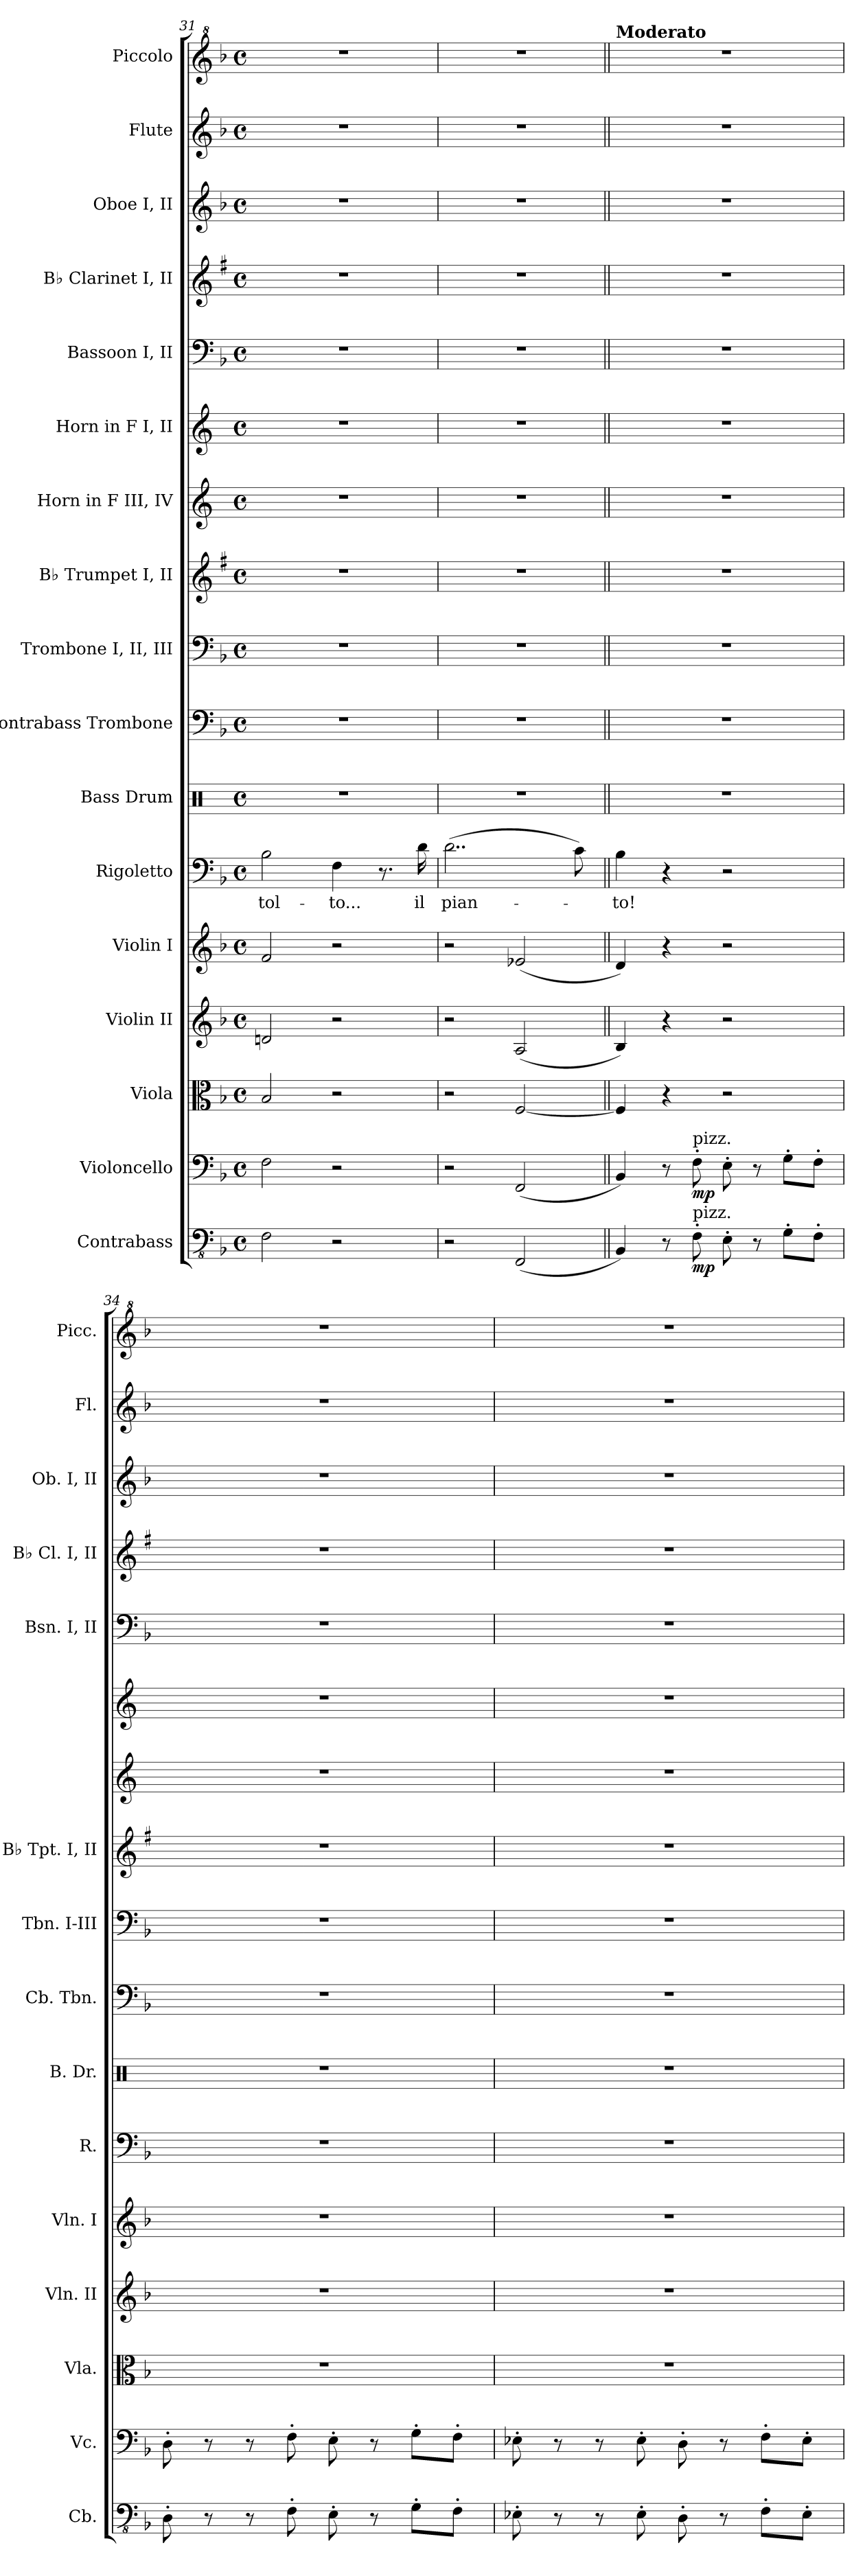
**kern	**dynam	**kern	**dynam	**kern	**kern	**kern	**kern	**text	**kern	**kern	**kern	**kern	**kern	**kern	**kern	**kern	**kern	**kern	**kern
*part17	*part17	*part16	*part16	*part15	*part14	*part13	*part12	*part12	*part11	*part10	*part9	*part8	*part7	*part6	*part5	*part4	*part3	*part2	*part1
*staff17	*staff17	*staff16	*staff16	*staff15	*staff14	*staff13	*staff12	*staff12	*staff11	*staff10	*staff9	*staff8	*staff7	*staff6	*staff5	*staff4	*staff3	*staff2	*staff1
*I"Contrabass	*	*I"Violoncello	*	*I"Viola	*I"Violin II	*I"Violin I	*I"Rigoletto	*	*I"Bass Drum	*I"Contrabass  Trombone	*I"Trombone I, II, III	*I"B♭ Trumpet I, II	*I"Horn in F III, IV	*I"Horn in F I, II	*I"Bassoon I, II	*I"B♭ Clarinet I, II	*I"Oboe I, II	*I"Flute	*I"Piccolo
*I'Cb.	*	*I'Vc.	*	*I'Vla.	*I'Vln. II	*I'Vln. I	*I'R.	*	*I'B. Dr.	*I'Cb.  Tbn.	*I'Tbn. I-III	*I'B♭ Tpt. I, II	*	*	*I'Bsn. I, II	*I'B♭ Cl. I, II	*I'Ob. I, II	*I'Fl.	*I'Picc.
*clefFv4	*	*clefF4	*	*clefC3	*clefG2	*clefG2	*clefF4	*	*clefX	*clefF4	*clefF4	*clefG2	*clefG2	*clefG2	*clefF4	*clefG2	*clefG2	*clefG2	*clefG^2
*	*	*	*	*	*	*	*	*	*	*	*	*ITrd1c2	*ITrd4c7	*ITrd4c7	*	*ITrd1c2	*	*	*ITrd-7c-12
*k[b-]	*	*k[b-]	*	*k[b-]	*k[b-]	*k[b-]	*k[b-]	*	*k[]	*k[b-]	*k[b-]	*k[b-]	*k[b-]	*k[b-]	*k[b-]	*k[b-]	*k[b-]	*k[b-]	*k[b-]
*M4/4	*	*M4/4	*	*M4/4	*M4/4	*M4/4	*M4/4	*	*M4/4	*M4/4	*M4/4	*M4/4	*M4/4	*M4/4	*M4/4	*M4/4	*M4/4	*M4/4	*M4/4
*met(c)	*	*met(c)	*	*met(c)	*met(c)	*met(c)	*met(c)	*	*met(c)	*met(c)	*met(c)	*met(c)	*met(c)	*met(c)	*met(c)	*met(c)	*met(c)	*met(c)	*met(c)
=31	=31	=31	=31	=31	=31	=31	=31	=31	=31	=31	=31	=31	=31	=31	=31	=31	=31	=31	=31
2FF\	.	2F\	.	2B-/	2dn/	2f/	2B-\	tol-	1r	1r	1r	1r	1r	1r	1r	1r	1r	1r	1r
2r	.	2r	.	2r	2r	2r	4F\	-to...	.	.	.	.	.	.	.	.	.	.	.
.	.	.	.	.	.	.	8.r	.	.	.	.	.	.	.	.	.	.	.	.
.	.	.	.	.	.	.	16d\	il	.	.	.	.	.	.	.	.	.	.	.
=32	=32	=32	=32	=32	=32	=32	=32	=32	=32	=32	=32	=32	=32	=32	=32	=32	=32	=32	=32
2r	.	2r	.	2r	2r	2r	(2..d\	pian-	1r	1r	1r	1r	1r	1r	1r	1r	1r	1r	1r
(2FFF/	.	(2FF/	.	[2F/	(2A/	(2e-X/	.	.	.	.	.	.	.	.	.	.	.	.	.
.	.	.	.	.	.	.	8c\)	.	.	.	.	.	.	.	.	.	.	.	.
!!LO:LB:g=z
=33||	=33||	=33||	=33||	=33||	=33||	=33||	=33||	=33||	=33||	=33||	=33||	=33||	=33||	=33||	=33||	=33||	=33||	=33||	=33||
!	!	!	!	!	!	!	!	!	!	!	!	!	!	!	!	!	!	!	!LO:TX:a:B:t=Moderato
4BBB-/)	.	4BB-/)	.	4F/]	4B-/)	4d/)	4B-\	-to!	1r	1r	1r	1r	1r	1r	1r	1r	1r	1r	1r
8r	.	8r	.	4r	4r	4r	4r	.	.	.	.	.	.	.	.	.	.	.	.
!	!	!LO:TX:a:t=pizz.	!	!	!	!	!	!	!	!	!	!	!	!	!	!	!	!	!
!LO:TX:a:t=pizz.	!	!	!	!	!	!	!	!	!	!	!	!	!	!	!	!	!	!	!
!	!LO:DY:b	!	!LO:DY:b	!	!	!	!	!	!	!	!	!	!	!	!	!	!	!	!
8FF'\	mp	8F'\	mp	.	.	.	.	.	.	.	.	.	.	.	.	.	.	.	.
8EE'\	.	8E'\	.	2r	2r	2r	2r	.	.	.	.	.	.	.	.	.	.	.	.
8r	.	8r	.	.	.	.	.	.	.	.	.	.	.	.	.	.	.	.	.
8GG'\L	.	8G'\L	.	.	.	.	.	.	.	.	.	.	.	.	.	.	.	.	.
8FF'\J	.	8F'\J	.	.	.	.	.	.	.	.	.	.	.	.	.	.	.	.	.
=34	=34	=34	=34	=34	=34	=34	=34	=34	=34	=34	=34	=34	=34	=34	=34	=34	=34	=34	=34
8DD'\	.	8D'\	.	1r	1r	1r	1r	.	1r	1r	1r	1r	1r	1r	1r	1r	1r	1r	1r
8r	.	8r	.	.	.	.	.	.	.	.	.	.	.	.	.	.	.	.	.
8r	.	8r	.	.	.	.	.	.	.	.	.	.	.	.	.	.	.	.	.
8FF'\	.	8F'\	.	.	.	.	.	.	.	.	.	.	.	.	.	.	.	.	.
8EE'\	.	8E'\	.	.	.	.	.	.	.	.	.	.	.	.	.	.	.	.	.
8r	.	8r	.	.	.	.	.	.	.	.	.	.	.	.	.	.	.	.	.
8GG'\L	.	8G'\L	.	.	.	.	.	.	.	.	.	.	.	.	.	.	.	.	.
8FF'\J	.	8F'\J	.	.	.	.	.	.	.	.	.	.	.	.	.	.	.	.	.
=35	=35	=35	=35	=35	=35	=35	=35	=35	=35	=35	=35	=35	=35	=35	=35	=35	=35	=35	=35
8EE-X'\	.	8E-X'\	.	1r	1r	1r	1r	.	1r	1r	1r	1r	1r	1r	1r	1r	1r	1r	1r
8r	.	8r	.	.	.	.	.	.	.	.	.	.	.	.	.	.	.	.	.
8r	.	8r	.	.	.	.	.	.	.	.	.	.	.	.	.	.	.	.	.
8EE-'\	.	8E-'\	.	.	.	.	.	.	.	.	.	.	.	.	.	.	.	.	.
8DD'\	.	8D'\	.	.	.	.	.	.	.	.	.	.	.	.	.	.	.	.	.
8r	.	8r	.	.	.	.	.	.	.	.	.	.	.	.	.	.	.	.	.
8FF'\L	.	8F'\L	.	.	.	.	.	.	.	.	.	.	.	.	.	.	.	.	.
8EE-'\J	.	8E-'\J	.	.	.	.	.	.	.	.	.	.	.	.	.	.	.	.	.
=	=	=	=	=	=	=	=	=	=	=	=	=	=	=	=	=	=	=	=
*-	*-	*-	*-	*-	*-	*-	*-	*-	*-	*-	*-	*-	*-	*-	*-	*-	*-	*-	*-
